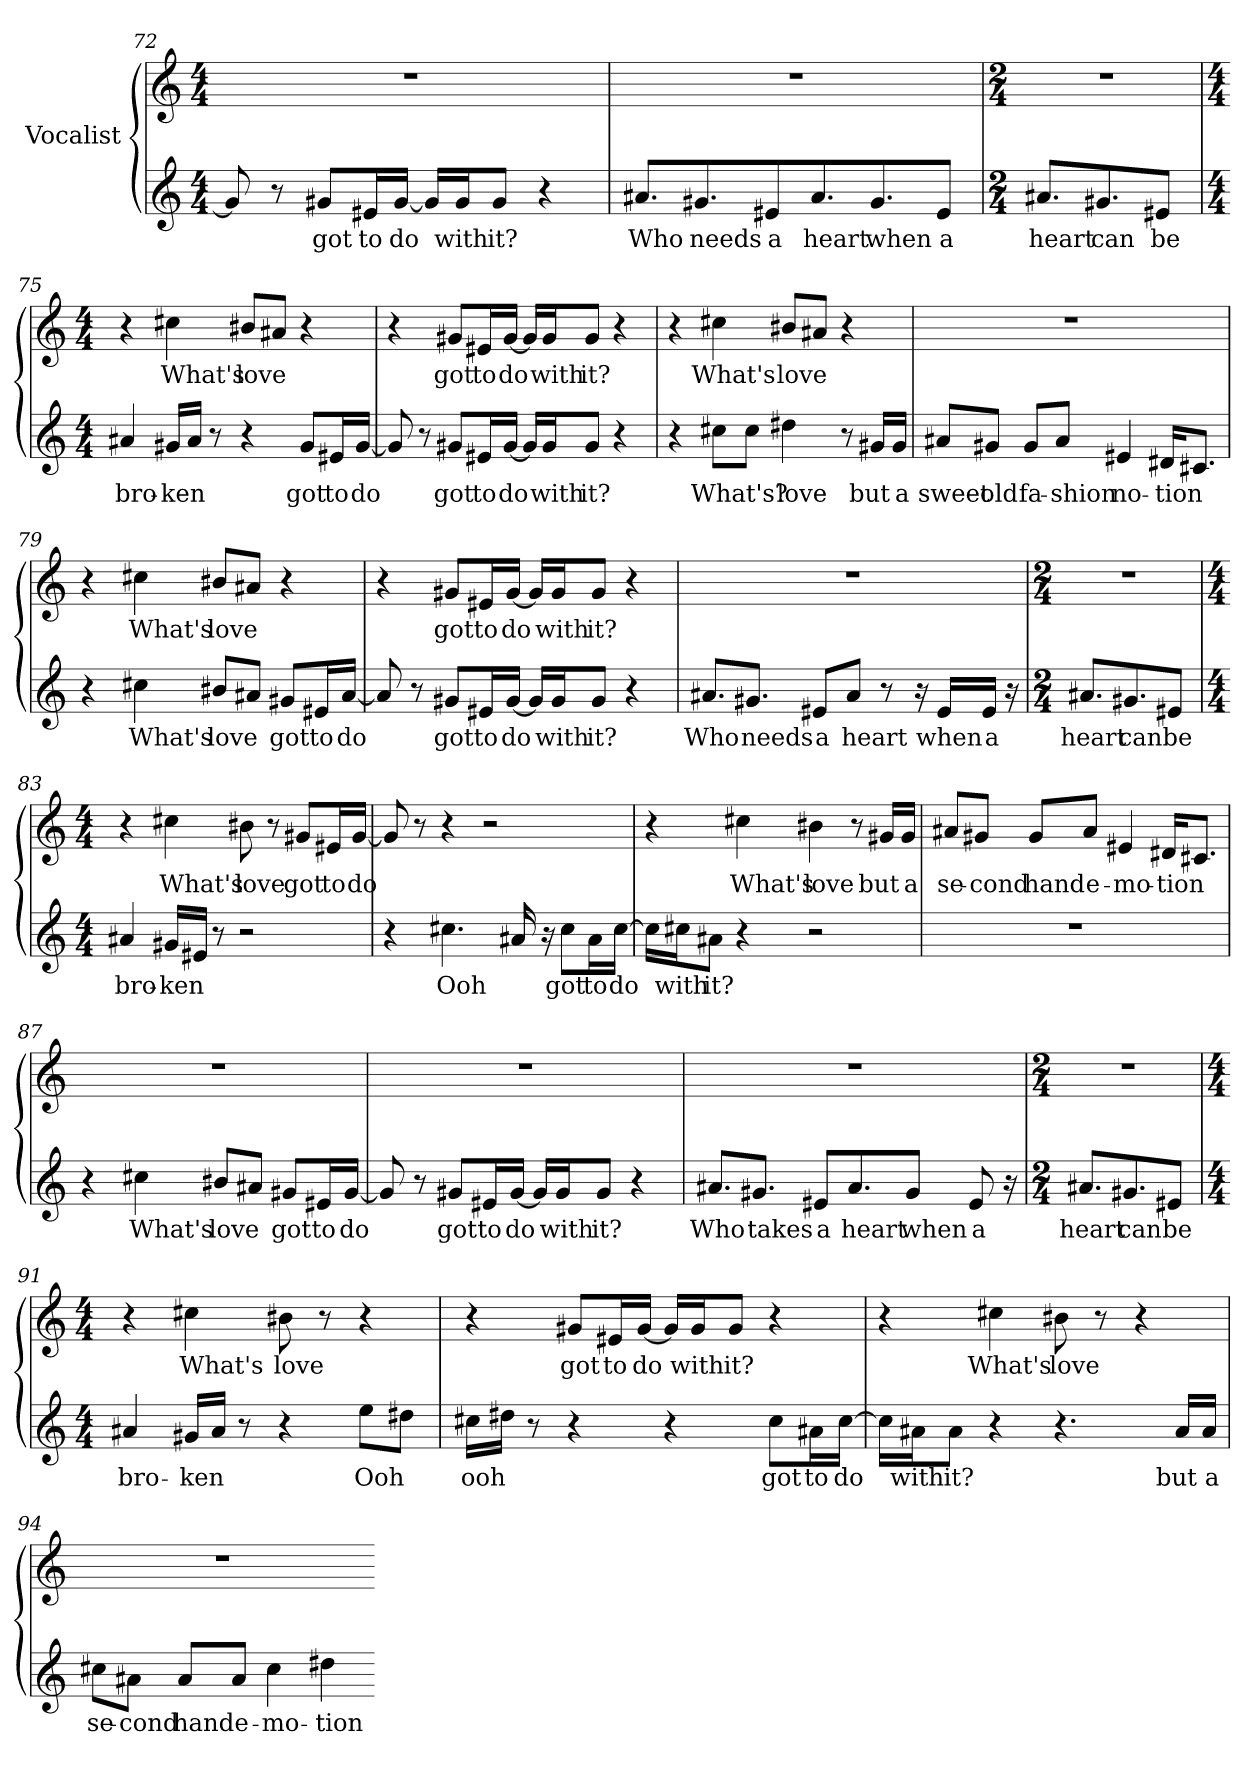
**kern	**text	**kern	**text
*part1	*part1	*part1	*part1
*staff2	*staff2	*staff1	*staff1
*I"Vocalist	*	*	*
*clefG2	*	*clefG2	*
*M4/4	*	*M4/4	*
=72	=72	=72	=72
8g#]	_	1r	.
8r	.	.	.
8g#X/L	got	.	.
16e#X/L	to	.	.
[16g#/JJ	do	.	.
16g#/LL]	_	.	.
16g#/J	with	.	.
8g#/J	it?	.	.
4r	.	.	.
=73	=73	=73	=73
8.a#X/L	Who	1r	.
8.g#X/J	needs	.	.
8e#X/L	a	.	.
8.a#/	heart	.	.
8.g#/J	when	.	.
8e#J	a	.	.
=74	=74	=74	=74
*M2/4	*	*M2/4	*
8.a#X/L	heart	2r	.
8.g#X/J	can	.	.
8e#XJ	be	.	.
=75	=75	=75	=75
*M4/4	*	*M4/4	*
4a#X	bro-	4r	.
16g#X/LL	-ken	4cc#X	What's
16a#/JJ	_	.	.
8r	.	.	.
4r	.	8b#X/L	love
.	.	8a#X/J	_
8g#/L	got	4r	.
16e#X/L	to	.	.
[16g#/JJ	do	.	.
=76	=76	=76	=76
8g#]	_	4r	.
8r	.	.	.
8g#X/L	got	8g#X/L	got
16e#X/L	to	16e#X/L	to
[16g#/JJ	do	[16g#/JJ	do
16g#/LL]	_	16g#/LL]	_
16g#/J	with	16g#/J	with
8g#/J	it?	8g#/J	it?
4r	.	4r	.
=77	=77	=77	=77
4r	.	4r	.
8cc#X\L	What's?	4cc#X	What's
8cc#\J	_	.	.
4dd#X	love	8b#X/L	love
.	.	8a#X/J	_
8r	.	4r	.
16g#X/LL	but	.	.
16g#/JJ	a	.	.
=78	=78	=78	=78
8a#X/L	sweet	1r	.
8g#X/J	old	.	.
8g#/L	fa-	.	.
8a#/J	-shion	.	.
4e#X	no-	.	.
16d#X/KL	-tion	.	.
8.c#X/J	_	.	.
=79	=79	=79	=79
4r	.	4r	.
4cc#X	What's	4cc#X	What's
8b#X/L	love	8b#X/L	love
8a#X/J	_	8a#X/J	_
8g#X/L	got	4r	.
16e#X/L	to	.	.
[16a#/JJ	do	.	.
=80	=80	=80	=80
8a#]	_	4r	.
8r	.	.	.
8g#X/L	got	8g#X/L	got
16e#X/L	to	16e#X/L	to
[16g#/JJ	do	[16g#/JJ	do
16g#/LL]	_	16g#/LL]	_
16g#/J	with	16g#/J	with
8g#/J	it?	8g#/J	it?
4r	.	4r	.
=81	=81	=81	=81
8.a#X/L	Who	1r	.
8.g#X/J	needs	.	.
8e#X/L	a	.	.
8a#/J	heart	.	.
8r	.	.	.
16r	.	.	.
16e#/LL	when	.	.
16e#/JJ	a	.	.
16r	.	.	.
=82	=82	=82	=82
*M2/4	*	*M2/4	*
8.a#X/L	heart	2r	.
8.g#X/J	can	.	.
8e#XJ	be	.	.
=83	=83	=83	=83
*M4/4	*	*M4/4	*
4a#X	bro-	4r	.
16g#X/LL	-ken	4cc#X	What's
16e#X/JJ	_	.	.
8r	.	.	.
2r	.	8b#X	love
.	.	8r	.
.	.	8g#X/L	got
.	.	16e#X/L	to
.	.	[16g#/JJ	do
=84	=84	=84	=84
4r	.	8g#]	_
.	.	8r	.
4.cc#X	Ooh	4r	.
.	.	2r	.
16a#X	_	.	.
16r	.	.	.
8cc#\L	got	.	.
16a#\L	to	.	.
[16cc#\JJ	do	.	.
=85	=85	=85	=85
16cc#\LL]	_	4r	.
16cc#X\J	with	.	.
8a#X\J	it?	.	.
4r	.	4cc#X	What's
2r	.	4b#X	love
.	.	8r	.
.	.	16g#X/LL	but
.	.	16g#/JJ	a
=86	=86	=86	=86
1r	.	8a#X/L	se-
.	.	8g#X/J	-cond
.	.	8g#/L	hand
.	.	8a#/J	e-
.	.	4e#X	-mo-
.	.	16d#X/KL	-tion
.	.	8.c#X/J	_
=87	=87	=87	=87
4r	.	1r	.
4cc#X	What's	.	.
8b#X/L	love	.	.
8a#X/J	_	.	.
8g#X/L	got	.	.
16e#X/L	to	.	.
[16g#/JJ	do	.	.
=88	=88	=88	=88
8g#]	_	1r	.
8r	.	.	.
8g#X/L	got	.	.
16e#X/L	to	.	.
[16g#/JJ	do	.	.
16g#/LL]	_	.	.
16g#/J	with	.	.
8g#/J	it?	.	.
4r	.	.	.
=89	=89	=89	=89
8.a#X/L	Who	1r	.
8.g#X/J	takes	.	.
8e#X/L	a	.	.
8.a#/	heart	.	.
8g#/J	when	.	.
8e#	a	.	.
16r	.	.	.
=90	=90	=90	=90
*M2/4	*	*M2/4	*
8.a#X/L	heart	2r	.
8.g#X/J	can	.	.
8e#XJ	be	.	.
=91	=91	=91	=91
*M4/4	*	*M4/4	*
4a#X	bro-	4r	.
16g#X/LL	-ken	4cc#X	What's
16a#/JJ	_	.	.
8r	.	.	.
4r	.	8b#X	love
.	.	8r	.
8ee\L	Ooh	4r	.
8dd#X\J	_	.	.
=92	=92	=92	=92
16cc#X\LL	ooh	4r	.
16dd#X\JJ	_	.	.
8r	.	.	.
4r	.	8g#X/L	got
.	.	16e#X/L	to
.	.	[16g#/JJ	do
4r	.	16g#/LL]	_
.	.	16g#/J	with
.	.	8g#/J	it?
8cc#\L	got	4r	.
16a#X\L	to	.	.
[16cc#\JJ	do	.	.
=93	=93	=93	=93
16cc#\LL]	_	4r	.
16a#X\J	with	.	.
8a#\J	it?	.	.
4r	.	4cc#X	What's
4.r	.	8b#X	love
.	.	8r	.
.	.	4r	.
16a#/LL	but	.	.
16a#/JJ	a	.	.
=94	=94	=94	=94
8cc#X\L	se-	1r	.
8a#X\J	-cond	.	.
8a#/L	hand	.	.
8a#/J	e-	.	.
4cc#	-mo-	.	.
4dd#X	-tion	.	.
=-	=-	=-	=-
*-	*-	*-	*-
